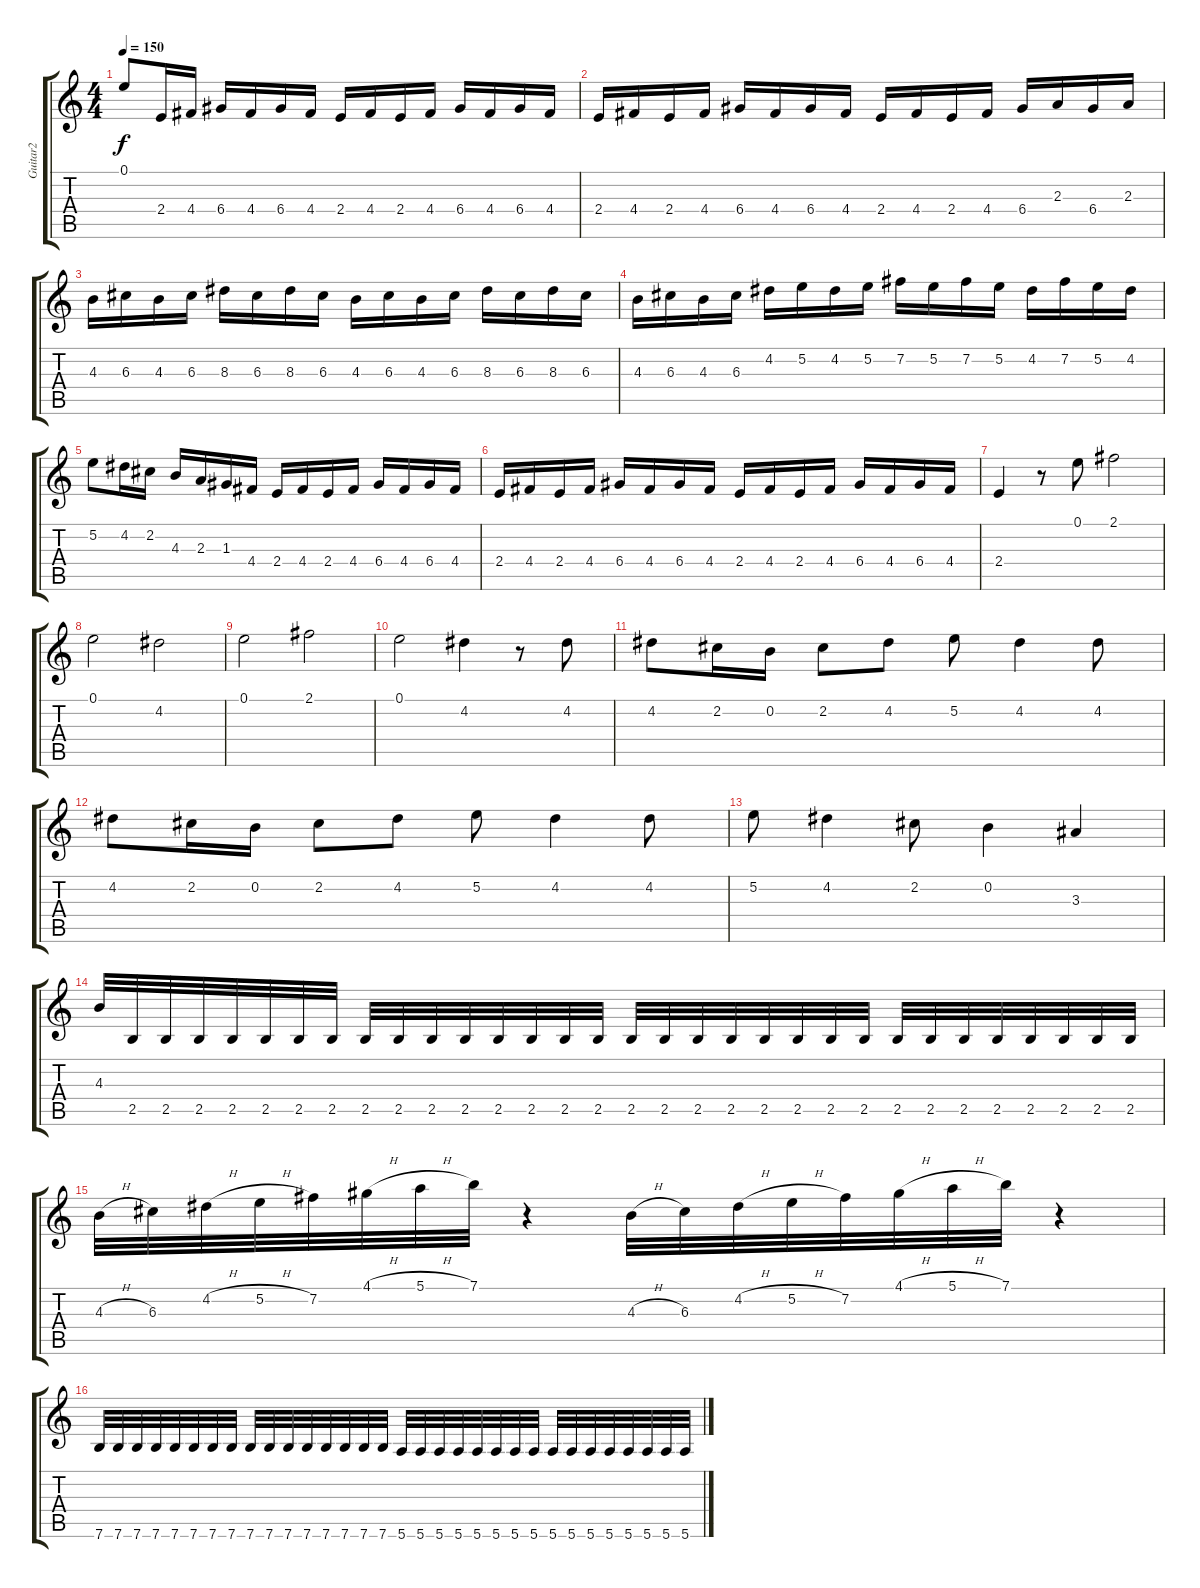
\track ("Guitar2" "Guitar2") {instrument distortionguitar}
\staff {score tabs}
\tuning (E4 B3 G3 D3 A2 E2) {hide}
\ts (4 4)
\tempo 150
\clef g2
\ks c
0.1.8{dy f} 2.4.16 4.4.16 6.4.16 4.4.16 6.4.16 4.4.16 2.4.16 4.4.16 2.4.16 4.4.16 6.4.16 4.4.16 6.4.16 4.4.16 |
2.4.16 4.4.16 2.4.16 4.4.16 6.4.16 4.4.16 6.4.16 4.4.16 2.4.16 4.4.16 2.4.16 4.4.16 6.4.16 2.3.16 6.4.16 2.3.16 |
4.3.16 6.3.16 4.3.16 6.3.16 8.3.16 6.3.16 8.3.16 6.3.16 4.3.16 6.3.16 4.3.16 6.3.16 8.3.16 6.3.16 8.3.16 6.3.16 |
4.3.16 6.3.16 4.3.16 6.3.16 4.2.16 5.2.16 4.2.16 5.2.16 7.2.16 5.2.16 7.2.16 5.2.16 4.2.16 7.2.16 5.2.16 4.2.16 |
5.2.8 4.2.16 2.2.16 4.3.16 2.3.16 1.3.16 4.4.16 2.4.16 4.4.16 2.4.16 4.4.16 6.4.16 4.4.16 6.4.16 4.4.16 |
2.4.16 4.4.16 2.4.16 4.4.16 6.4.16 4.4.16 6.4.16 4.4.16 2.4.16 4.4.16 2.4.16 4.4.16 6.4.16 4.4.16 6.4.16 4.4.16 |
2.4.4 r.8 0.1.8 2.1.2 |
0.1.2 4.2.2 |
0.1.2 2.1.2 |
0.1.2 4.2.4 r.8 4.2.8 |
4.2.8 2.2.16 0.2.16 2.2.8 4.2.8 5.2.8 4.2.4 4.2.8 |
4.2.8 2.2.16 0.2.16 2.2.8 4.2.8 5.2.8 4.2.4 4.2.8 |
5.2.8 4.2.4 2.2.8 0.2.4 3.3.4 |
4.3.32 2.5.32 2.5.32 2.5.32 2.5.32 2.5.32 2.5.32 2.5.32 2.5.32 2.5.32 2.5.32 2.5.32 2.5.32 2.5.32 2.5.32 2.5.32 2.5.32 2.5.32 2.5.32 2.5.32 2.5.32 2.5.32 2.5.32 2.5.32 2.5.32 2.5.32 2.5.32 2.5.32 2.5.32 2.5.32 2.5.32 2.5.32 |
4.3{h}.32 6.3.32 4.2{h}.32 5.2{h}.32 7.2.32 4.1{h}.32 5.1{h}.32 7.1.32 r.4 4.3{h}.32 6.3.32 4.2{h}.32 5.2{h}.32 7.2.32 4.1{h}.32 5.1{h}.32 7.1.32 r.4 |
7.6.32 7.6.32 7.6.32 7.6.32 7.6.32 7.6.32 7.6.32 7.6.32 7.6.32 7.6.32 7.6.32 7.6.32 7.6.32 7.6.32 7.6.32 7.6.32 5.6.32 5.6.32 5.6.32 5.6.32 5.6.32 5.6.32 5.6.32 5.6.32 5.6.32 5.6.32 5.6.32 5.6.32 5.6.32 5.6.32 5.6.32 5.6.32
